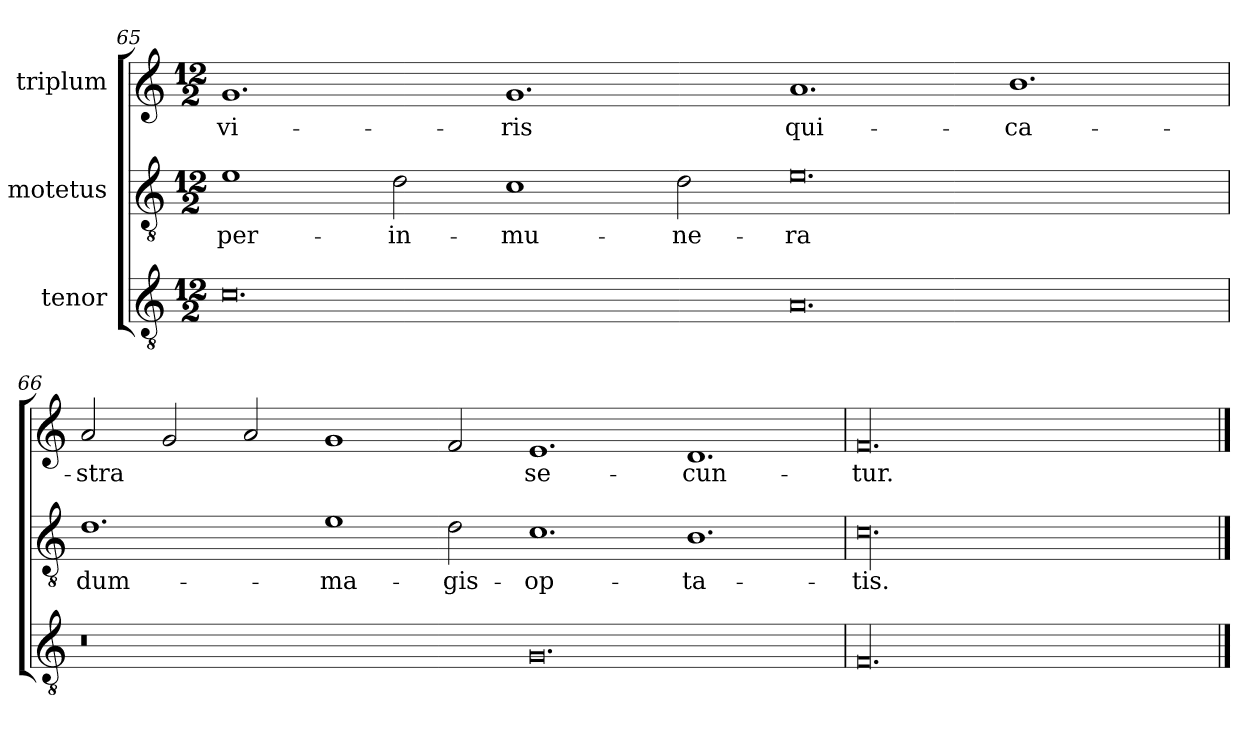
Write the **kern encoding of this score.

**kern	**kern	**text	**kern	**text
*part3	*part2	*part2	*part1	*part1
*staff3	*staff2	*staff2	*staff1	*staff1
*I"tenor	*I"motetus	*	*I"triplum	*
*clefGv2	*clefGv2	*	*clefG2	*
*k[]	*k[]	*	*k[]	*
*C:	*C:	*	*C:	*
*M12/2	*M12/2	*	*M12/2	*
=65	=65	=65	=65	=65
0.c\	1e\	per-	1.g/	vi-
.	2d\	in-	.	.
.	1c\	mu-	1.g/	-ris
.	2d\	-ne-	.	.
0.A/	0.e\	-ra	1.a/	qui-
.	.	.	1.b\	ca-
=66	=66	=66	=66	=66
0.r	1.d\	dum-	2a/	-stra
.	.	.	2g/	.
.	.	.	2a/	.
.	1e\	ma-	1g/	.
.	2d\	gis-	2f/	.
0.G/	1.c\	op-	1.e/	se-
.	1.B\	-ta-	1.d/	-cun-
=67	=67	=67	=67	=67
00.F/	00.c\	-tis.	00.f/	-tur.
==	==	==	==	==
*-	*-	*-	*-	*-
